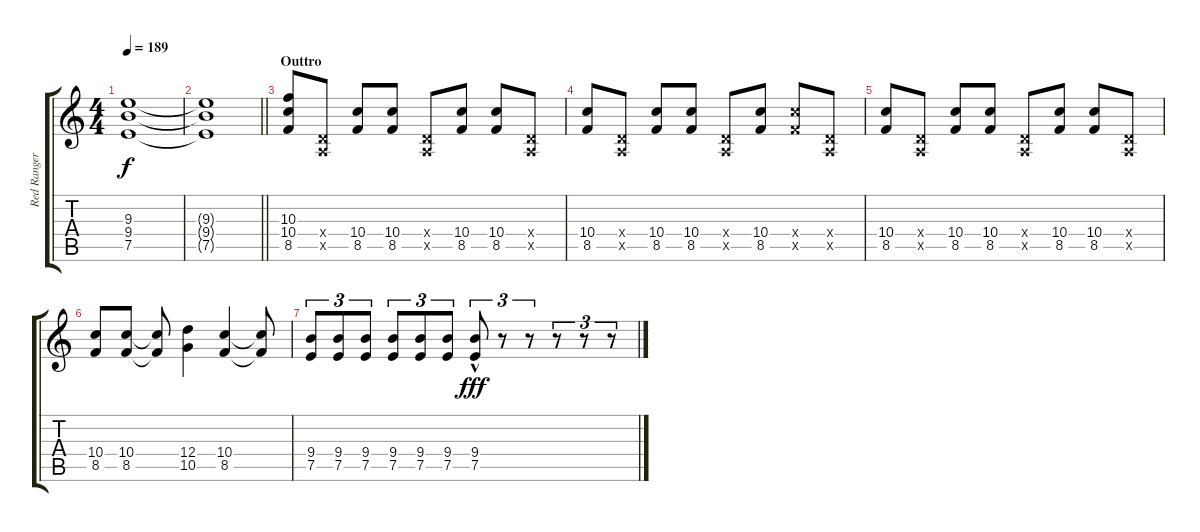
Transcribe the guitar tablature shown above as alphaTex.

\track ("Red Ranger (Guitar)" "Red Ranger") {instrument distortionguitar}
\staff {score tabs}
\tuning (E4 B3 G3 D3 A2 E2) {hide}
\ts (4 4)
\tempo 189
\clef g2
\ks c
(9.3 9.4 7.5).1{dy f} |
\barLineRight lightlight
(9.3{t} 9.4{t} 7.5{t}).1 |
\section ("" "Outtro")
(10.3 10.4 8.5).8 (0.4{x} 0.5{x}).8 (10.4 8.5).8 (10.4 8.5).8 (0.4{x} 0.5{x}).8 (10.4 8.5).8 (10.4 8.5).8 (0.4{x} 0.5{x}).8 |
(10.4 8.5).8 (0.4{x} 0.5{x}).8 (10.4 8.5).8 (10.4 8.5).8 (0.4{x} 0.5{x}).8 (10.4 8.5).8 (10.4{x} 8.5{x}).8 (0.4{x} 0.5{x}).8 |
(10.4 8.5).8 (0.4{x} 0.5{x}).8 (10.4 8.5).8 (10.4 8.5).8 (0.4{x} 0.5{x}).8 (10.4 8.5).8 (10.4 8.5).8 (0.4{x} 0.5{x}).8 |
(10.4 8.5).8 (10.4 8.5).8 (10.4{t} 8.5{t}).8 (12.4 10.5).4 (10.4 8.5).4 (10.4{t} 8.5{t}).8 |
(9.4 7.5).8{tu (3 2)} (9.4 7.5).8{tu (3 2)} (9.4 7.5).8{tu (3 2)} (9.4 7.5).8{tu (3 2)} (9.4 7.5).8{tu (3 2)} (9.4 7.5).8{tu (3 2)} (9.4 7.5{hac}).8{tu (3 2) dy fff} r.8{tu (3 2)} r.8{tu (3 2)} r.8{tu (3 2)} r.8{tu (3 2)} r.8{tu (3 2)}
